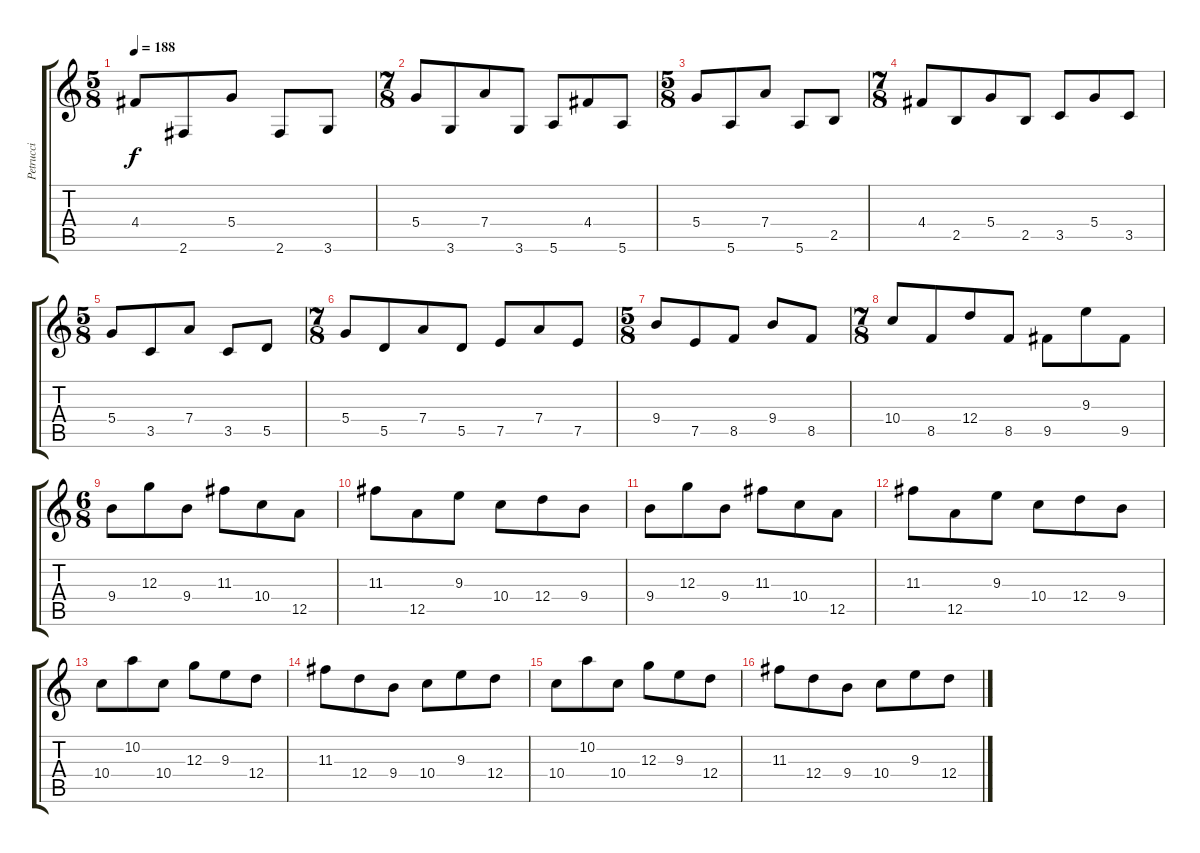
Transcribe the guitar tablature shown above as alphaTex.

\track ("Petrucci" "Petrucci") {instrument distortionguitar}
\staff {score tabs}
\tuning (E4 B3 G3 D3 A2 E2) {hide}
\ts (5 8)
\tempo 188
\clef g2
\ks c
4.4.8{dy f} 2.6.8 5.4.8 2.6.8 3.6.8 |
\ts (7 8)
5.4.8 3.6.8 7.4.8 3.6.8 5.6.8 4.4.8 5.6.8 |
\ts (5 8)
5.4.8 5.6.8 7.4.8 5.6.8 2.5.8 |
\ts (7 8)
4.4.8 2.5.8 5.4.8 2.5.8 3.5.8 5.4.8 3.5.8 |
\ts (5 8)
5.4.8 3.5.8 7.4.8 3.5.8 5.5.8 |
\ts (7 8)
5.4.8 5.5.8 7.4.8 5.5.8 7.5.8 7.4.8 7.5.8 |
\ts (5 8)
9.4.8 7.5.8 8.5.8 9.4.8 8.5.8 |
\ts (7 8)
10.4.8 8.5.8 12.4.8 8.5.8 9.5.8 9.3.8 9.5.8 |
\ts (6 8)
9.4.8 12.3.8 9.4.8 11.3.8 10.4.8 12.5.8 |
11.3.8 12.5.8 9.3.8 10.4.8 12.4.8 9.4.8 |
9.4.8 12.3.8 9.4.8 11.3.8 10.4.8 12.5.8 |
11.3.8 12.5.8 9.3.8 10.4.8 12.4.8 9.4.8 |
10.4.8 10.2.8 10.4.8 12.3.8 9.3.8 12.4.8 |
11.3.8 12.4.8 9.4.8 10.4.8 9.3.8 12.4.8 |
10.4.8 10.2.8 10.4.8 12.3.8 9.3.8 12.4.8 |
11.3.8 12.4.8 9.4.8 10.4.8 9.3.8 12.4.8
